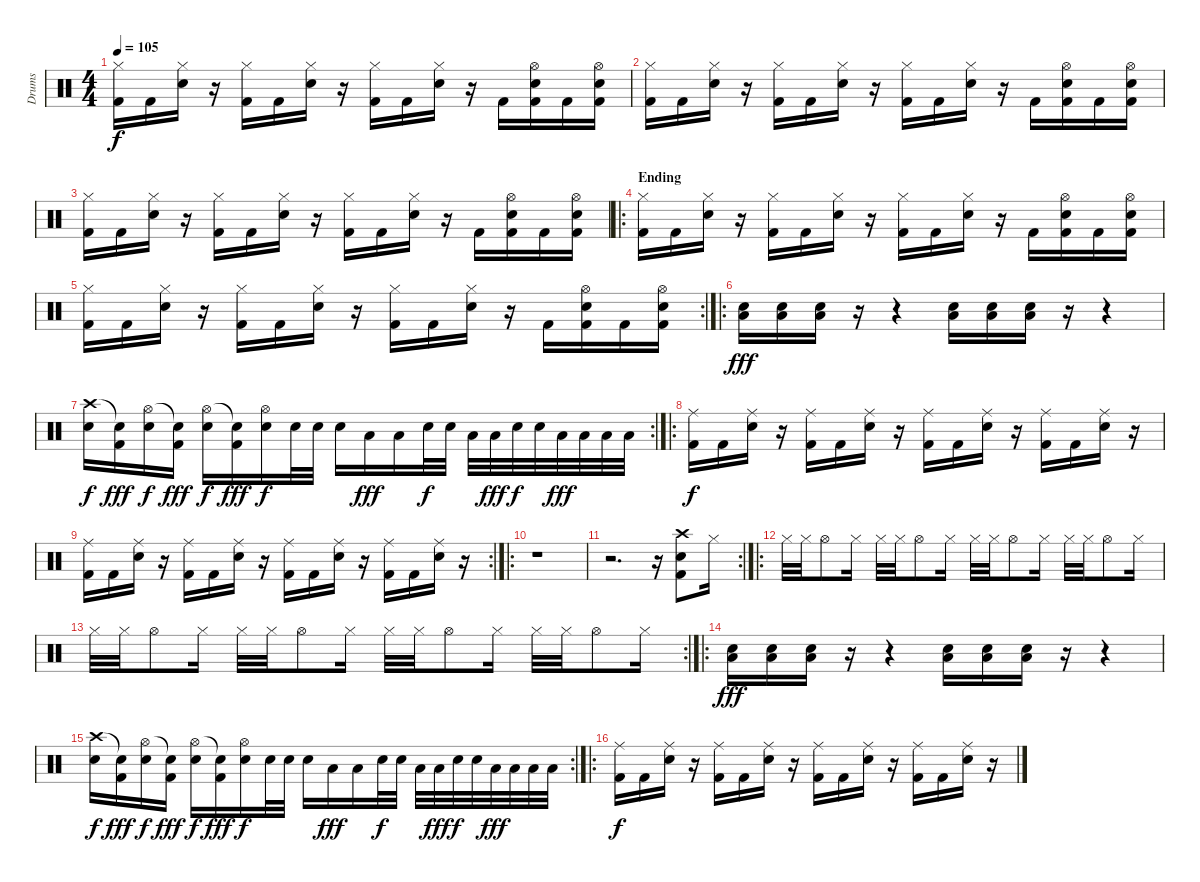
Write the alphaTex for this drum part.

\track ("Drums" "Drums") {instrument percussion}
\staff {score}
\articulation defaults
\ts (4 4)
\tempo 105
\clef neutral
\ks c
("Hi-Hat (closed)" "Kick (hit) 2").16{dy f} "Kick (hit) 2".16 ("Hi-Hat (closed)" "Snare (hit) 2").16 r.16 ("Hi-Hat (closed)" "Kick (hit) 2").16 "Kick (hit) 2".16 ("Hi-Hat (closed)" "Snare (hit) 2").16 r.16 ("Hi-Hat (closed)" "Kick (hit) 2").16 "Kick (hit) 2".16 ("Hi-Hat (closed)" "Snare (hit) 2").16 r.16 "Kick (hit) 2".16 ("Hi-Hat (open)" "Snare (hit) 2" "Kick (hit) 2").16 "Kick (hit) 2".16 ("Hi-Hat (open)" "Snare (hit) 2" "Kick (hit) 2").16 |
("Hi-Hat (closed)" "Kick (hit) 2").16 "Kick (hit) 2".16 ("Hi-Hat (closed)" "Snare (hit) 2").16 r.16 ("Hi-Hat (closed)" "Kick (hit) 2").16 "Kick (hit) 2".16 ("Hi-Hat (closed)" "Snare (hit) 2").16 r.16 ("Hi-Hat (closed)" "Kick (hit) 2").16 "Kick (hit) 2".16 ("Hi-Hat (closed)" "Snare (hit) 2").16 r.16 "Kick (hit) 2".16 ("Hi-Hat (open)" "Snare (hit) 2" "Kick (hit) 2").16 "Kick (hit) 2".16 ("Hi-Hat (open)" "Snare (hit) 2" "Kick (hit) 2").16 |
("Hi-Hat (closed)" "Kick (hit) 2").16 "Kick (hit) 2".16 ("Hi-Hat (closed)" "Snare (hit) 2").16 r.16 ("Hi-Hat (closed)" "Kick (hit) 2").16 "Kick (hit) 2".16 ("Hi-Hat (closed)" "Snare (hit) 2").16 r.16 ("Hi-Hat (closed)" "Kick (hit) 2").16 "Kick (hit) 2".16 ("Hi-Hat (closed)" "Snare (hit) 2").16 r.16 "Kick (hit) 2".16 ("Hi-Hat (open)" "Snare (hit) 2" "Kick (hit) 2").16 "Kick (hit) 2".16 ("Hi-Hat (open)" "Snare (hit) 2" "Kick (hit) 2").16 |
\ro
\section ("" "Ending")
("Hi-Hat (closed)" "Kick (hit) 2").16 "Kick (hit) 2".16 ("Hi-Hat (closed)" "Snare (hit) 2").16 r.16 ("Hi-Hat (closed)" "Kick (hit) 2").16 "Kick (hit) 2".16 ("Hi-Hat (closed)" "Snare (hit) 2").16 r.16 ("Hi-Hat (closed)" "Kick (hit) 2").16 "Kick (hit) 2".16 ("Hi-Hat (closed)" "Snare (hit) 2").16 r.16 "Kick (hit) 2".16 ("Hi-Hat (open)" "Snare (hit) 2" "Kick (hit) 2").16 "Kick (hit) 2".16 ("Hi-Hat (open)" "Snare (hit) 2" "Kick (hit) 2").16 |
\rc 2
("Hi-Hat (closed)" "Kick (hit) 2").16 "Kick (hit) 2".16 ("Hi-Hat (closed)" "Snare (hit) 2").16 r.16 ("Hi-Hat (closed)" "Kick (hit) 2").16 "Kick (hit) 2".16 ("Hi-Hat (closed)" "Snare (hit) 2").16 r.16 ("Hi-Hat (closed)" "Kick (hit) 2").16 "Kick (hit) 2".16 ("Hi-Hat (closed)" "Snare (hit) 2").16 r.16 "Kick (hit) 2".16 ("Hi-Hat (open)" "Snare (hit) 2" "Kick (hit) 2").16 "Kick (hit) 2".16 ("Hi-Hat (open)" "Snare (hit) 2" "Kick (hit) 2").16 |
\ro
("Snare (hit) 2" "Low Floor Tom (hit)").16{dy fff} ("Snare (hit) 2" "Low Floor Tom (hit)").16 ("Snare (hit) 2" "Low Floor Tom (hit)").16 r.16 r.4 ("Snare (hit) 2" "Low Floor Tom (hit)").16 ("Snare (hit) 2" "Low Floor Tom (hit)").16 ("Snare (hit) 2" "Low Floor Tom (hit)").16 r.16 r.4 |
\rc 2
("Crash high (hit)" "Snare (hit) 2").16{dy f} ("Snare (hit)"{t} "Kick (hit) 2").16{dy fff} ("Hi-Hat (open)" "Snare (hit) 2").16{dy f} ("Snare (hit)"{t} "Kick (hit) 2").16{dy fff} ("Hi-Hat (open)" "Snare (hit) 2").16{dy f} ("Snare (hit)"{t} "Kick (hit) 2").16{dy fff} ("Hi-Hat (open)" "Snare (hit) 2").16{dy f} "Snare (hit) 2".32 "Snare (hit) 2".32 "Snare (hit) 2".16 "Low Tom (hit)".16{dy fff} "Low Floor Tom (hit)".16 "Snare (hit) 2".32{dy f} "Snare (hit) 2".32 "Low Tom (hit)".32 "Low Tom (hit)".32{dy fff} "Snare (hit) 2".32{dy f} "Snare (hit) 2".32 "Low Floor Tom (hit)".32{dy fff} "Low Floor Tom (hit)".32 "Low Floor Tom (hit)".32 "Low Floor Tom (hit)".32 |
\ro
("Ride (middle)" "Kick (hit) 2").16{dy f} "Kick (hit) 2".16 ("Ride (middle)" "Snare (hit) 2").16 r.16 ("Ride (middle)" "Kick (hit) 2").16 "Kick (hit) 2".16 ("Ride (middle)" "Snare (hit) 2").16 r.16 ("Ride (middle)" "Kick (hit) 2").16 "Kick (hit) 2".16 ("Ride (middle)" "Snare (hit) 2").16 r.16 ("Ride (middle)" "Kick (hit) 2").16 "Kick (hit) 2".16 ("Ride (middle)" "Snare (hit) 2").16 r.16 |
\rc 2
("Ride (middle)" "Kick (hit) 2").16 "Kick (hit) 2".16 ("Ride (middle)" "Snare (hit) 2").16 r.16 ("Ride (middle)" "Kick (hit) 2").16 "Kick (hit) 2".16 ("Ride (middle)" "Snare (hit) 2").16 r.16 ("Ride (middle)" "Kick (hit) 2").16 "Kick (hit) 2".16 ("Ride (middle)" "Snare (hit) 2").16 r.16 ("Ride (middle)" "Kick (hit) 2").16 "Kick (hit) 2".16 ("Ride (middle)" "Snare (hit) 2").16 r.16 |
\ro
r.1 |
\rc 2
r.2{d} r.16 ("Crash high (hit)" "Snare (hit) 2" "Kick (hit) 2").8 "Hi-Hat (closed)".16 |
\ro "Hi-Hat (closed)".32 "Hi-Hat (closed)".32 "Hi-Hat (open)".8 "Hi-Hat (closed)".16 "Hi-Hat (closed)".32 "Hi-Hat (closed)".32 "Hi-Hat (open)".8 "Hi-Hat (closed)".16 "Hi-Hat (closed)".32 "Hi-Hat (closed)".32 "Hi-Hat (open)".8 "Hi-Hat (closed)".16 "Hi-Hat (closed)".32 "Hi-Hat (closed)".32 "Hi-Hat (open)".8 "Hi-Hat (closed)".16
|
\rc 2 "Hi-Hat (closed)".32 "Hi-Hat (closed)".32 "Hi-Hat (open)".8 "Hi-Hat (closed)".16 "Hi-Hat (closed)".32 "Hi-Hat (closed)".32 "Hi-Hat (open)".8 "Hi-Hat (closed)".16 "Hi-Hat (closed)".32 "Hi-Hat (closed)".32 "Hi-Hat (open)".8 "Hi-Hat (closed)".16 "Hi-Hat (closed)".32 "Hi-Hat (closed)".32 "Hi-Hat (open)".8 "Hi-Hat (closed)".16
|
\ro
("Snare (hit) 2" "Low Floor Tom (hit)").16{dy fff} ("Snare (hit) 2" "Low Floor Tom (hit)").16 ("Snare (hit) 2" "Low Floor Tom (hit)").16 r.16 r.4 ("Snare (hit) 2" "Low Floor Tom (hit)").16 ("Snare (hit) 2" "Low Floor Tom (hit)").16 ("Snare (hit) 2" "Low Floor Tom (hit)").16 r.16 r.4 |
\rc 2
("Crash high (hit)" "Snare (hit) 2").16{dy f} ("Snare (hit)"{t} "Kick (hit) 2").16{dy fff} ("Hi-Hat (open)" "Snare (hit) 2").16{dy f} ("Snare (hit)"{t} "Kick (hit) 2").16{dy fff} ("Hi-Hat (open)" "Snare (hit) 2").16{dy f} ("Snare (hit)"{t} "Kick (hit) 2").16{dy fff} ("Hi-Hat (open)" "Snare (hit) 2").16{dy f} "Snare (hit) 2".32 "Snare (hit) 2".32 "Snare (hit) 2".16 "Low Tom (hit)".16{dy fff} "Low Floor Tom (hit)".16 "Snare (hit) 2".32{dy f} "Snare (hit) 2".32 "Low Tom (hit)".32 "Low Tom (hit)".32{dy fff} "Snare (hit) 2".32{dy f} "Snare (hit) 2".32 "Low Floor Tom (hit)".32{dy fff} "Low Floor Tom (hit)".32 "Low Floor Tom (hit)".32 "Low Floor Tom (hit)".32 |
\ro
("Ride (middle)" "Kick (hit) 2").16{dy f} "Kick (hit) 2".16 ("Ride (middle)" "Snare (hit) 2").16 r.16 ("Ride (middle)" "Kick (hit) 2").16 "Kick (hit) 2".16 ("Ride (middle)" "Snare (hit) 2").16 r.16 ("Ride (middle)" "Kick (hit) 2").16 "Kick (hit) 2".16 ("Ride (middle)" "Snare (hit) 2").16 r.16 ("Ride (middle)" "Kick (hit) 2").16 "Kick (hit) 2".16 ("Ride (middle)" "Snare (hit) 2").16 r.16
